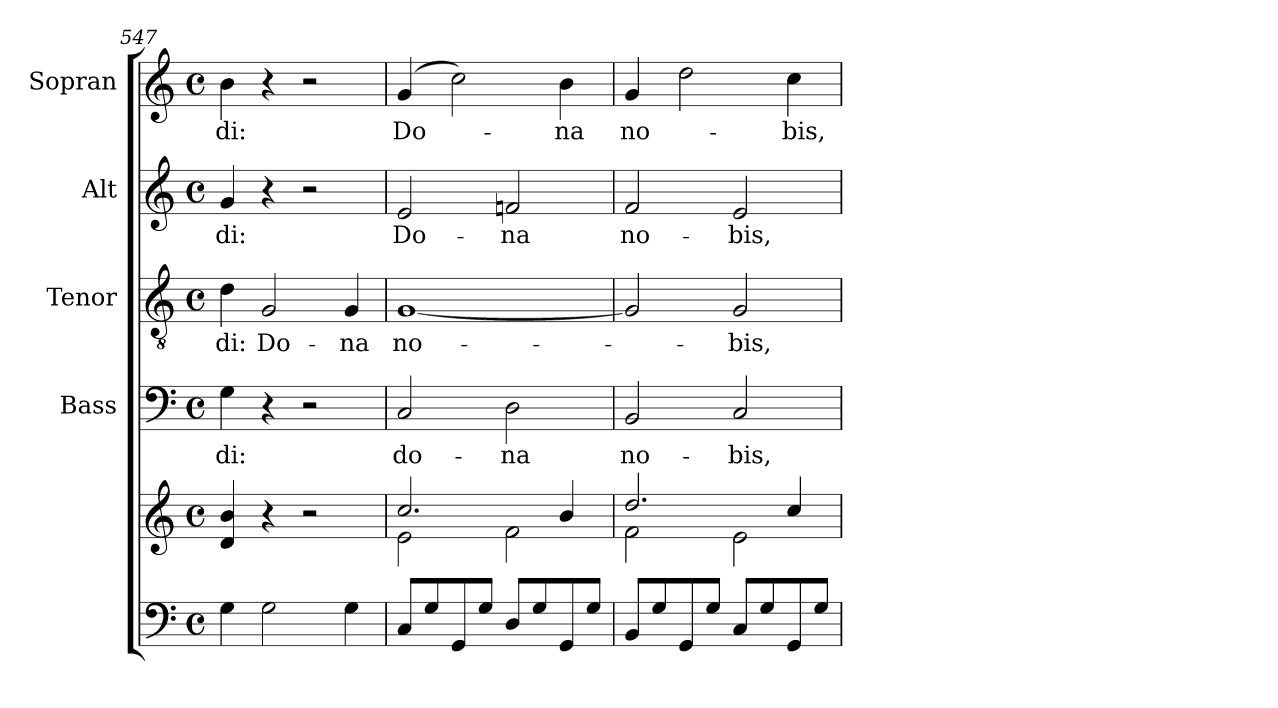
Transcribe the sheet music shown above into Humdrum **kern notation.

**kern	**kern	**kern	**text	**kern	**text	**kern	**text	**kern	**text
*part5	*part5	*part4	*part4	*part3	*part3	*part2	*part2	*part1	*part1
*staff6	*staff5	*staff4	*staff4	*staff3	*staff3	*staff2	*staff2	*staff1	*staff1
*	*	*I"Bass	*	*I"Tenor	*	*I"Alt	*	*I"Sopran	*
*	*	*I'B.	*	*I'T.	*	*I'A.	*	*I'S.	*
!!LO:LB:g=z
*clefF4	*clefG2	*clefF4	*	*clefGv2	*	*clefG2	*	*clefG2	*
*k[]	*k[]	*k[]	*	*k[]	*	*k[]	*	*k[]	*
*C:	*C:	*C:	*	*C:	*	*C:	*	*C:	*
*M4/4	*M4/4	*M4/4	*	*M4/4	*	*M4/4	*	*M4/4	*
*met(c)	*met(c)	*met(c)	*	*met(c)	*	*met(c)	*	*met(c)	*
=547	=547	=547	=547	=547	=547	=547	=547	=547	=547
!	!	!	!LO:LY:b	!	!LO:LY:b	!	!LO:LY:b	!	!LO:LY:b
4G\	4d/ 4b/	4G\	-di:	4d\	-di:	4g/	-di:	4b\	-di:
!	!	!	!	!	!LO:LY:b	!	!	!	!
2G\	4r	4r	.	2G/	Do-	4r	.	4r	.
.	2r	2r	.	.	.	2r	.	2r	.
!	!	!	!	!	!LO:LY:b	!	!	!	!
4G\	.	.	.	4G/	-na	.	.	.	.
=548	=548	=548	=548	=548	=548	=548	=548	=548	=548
*	*^	*	*	*	*	*	*	*	*
!	!	!	!	!LO:LY:b	!	!LO:LY:b	!	!LO:LY:b	!	!LO:LY:b
8C/L	2.cc/	2e\	2C/	do-	[1G	no-	2e/	Do-	(4g/	Do-
8G/	.	.	.	.	.	.	.	.	.	.
8GG/	.	.	.	.	.	.	.	.	2cc\)	.
8G/J	.	.	.	.	.	.	.	.	.	.
!	!	!	!	!LO:LY:b	!	!	!	!LO:LY:b	!	!
8D/L	.	2f\	2D\	-na	.	.	2fn/	-na	.	.
8G/	.	.	.	.	.	.	.	.	.	.
!	!	!	!	!	!	!	!	!	!	!LO:LY:b
8GG/	4b/	.	.	.	.	.	.	.	4b\	-na
8G/J	.	.	.	.	.	.	.	.	.	.
=549	=549	=549	=549	=549	=549	=549	=549	=549	=549	=549
!	!	!	!	!LO:LY:b	!	!	!	!LO:LY:b	!	!LO:LY:b
8BB/L	2.dd/	2f\	2BB/	no-	2G/]	.	2f/	no-	4g/	no-
8G/	.	.	.	.	.	.	.	.	.	.
8GG/	.	.	.	.	.	.	.	.	2dd\	.
8G/J	.	.	.	.	.	.	.	.	.	.
!	!	!	!	!LO:LY:b	!	!LO:LY:b	!	!LO:LY:b	!	!
8C/L	.	2e\	2C/	-bis,	2G/	-bis,	2e/	-bis,	.	.
8G/	.	.	.	.	.	.	.	.	.	.
!	!	!	!	!	!	!	!	!	!	!LO:LY:b
8GG/	4cc/	.	.	.	.	.	.	.	4cc\	-bis,
8G/J	.	.	.	.	.	.	.	.	.	.
*	*v	*v	*	*	*	*	*	*	*	*
=	=	=	=	=	=	=	=	=	=
*-	*-	*-	*-	*-	*-	*-	*-	*-	*-
